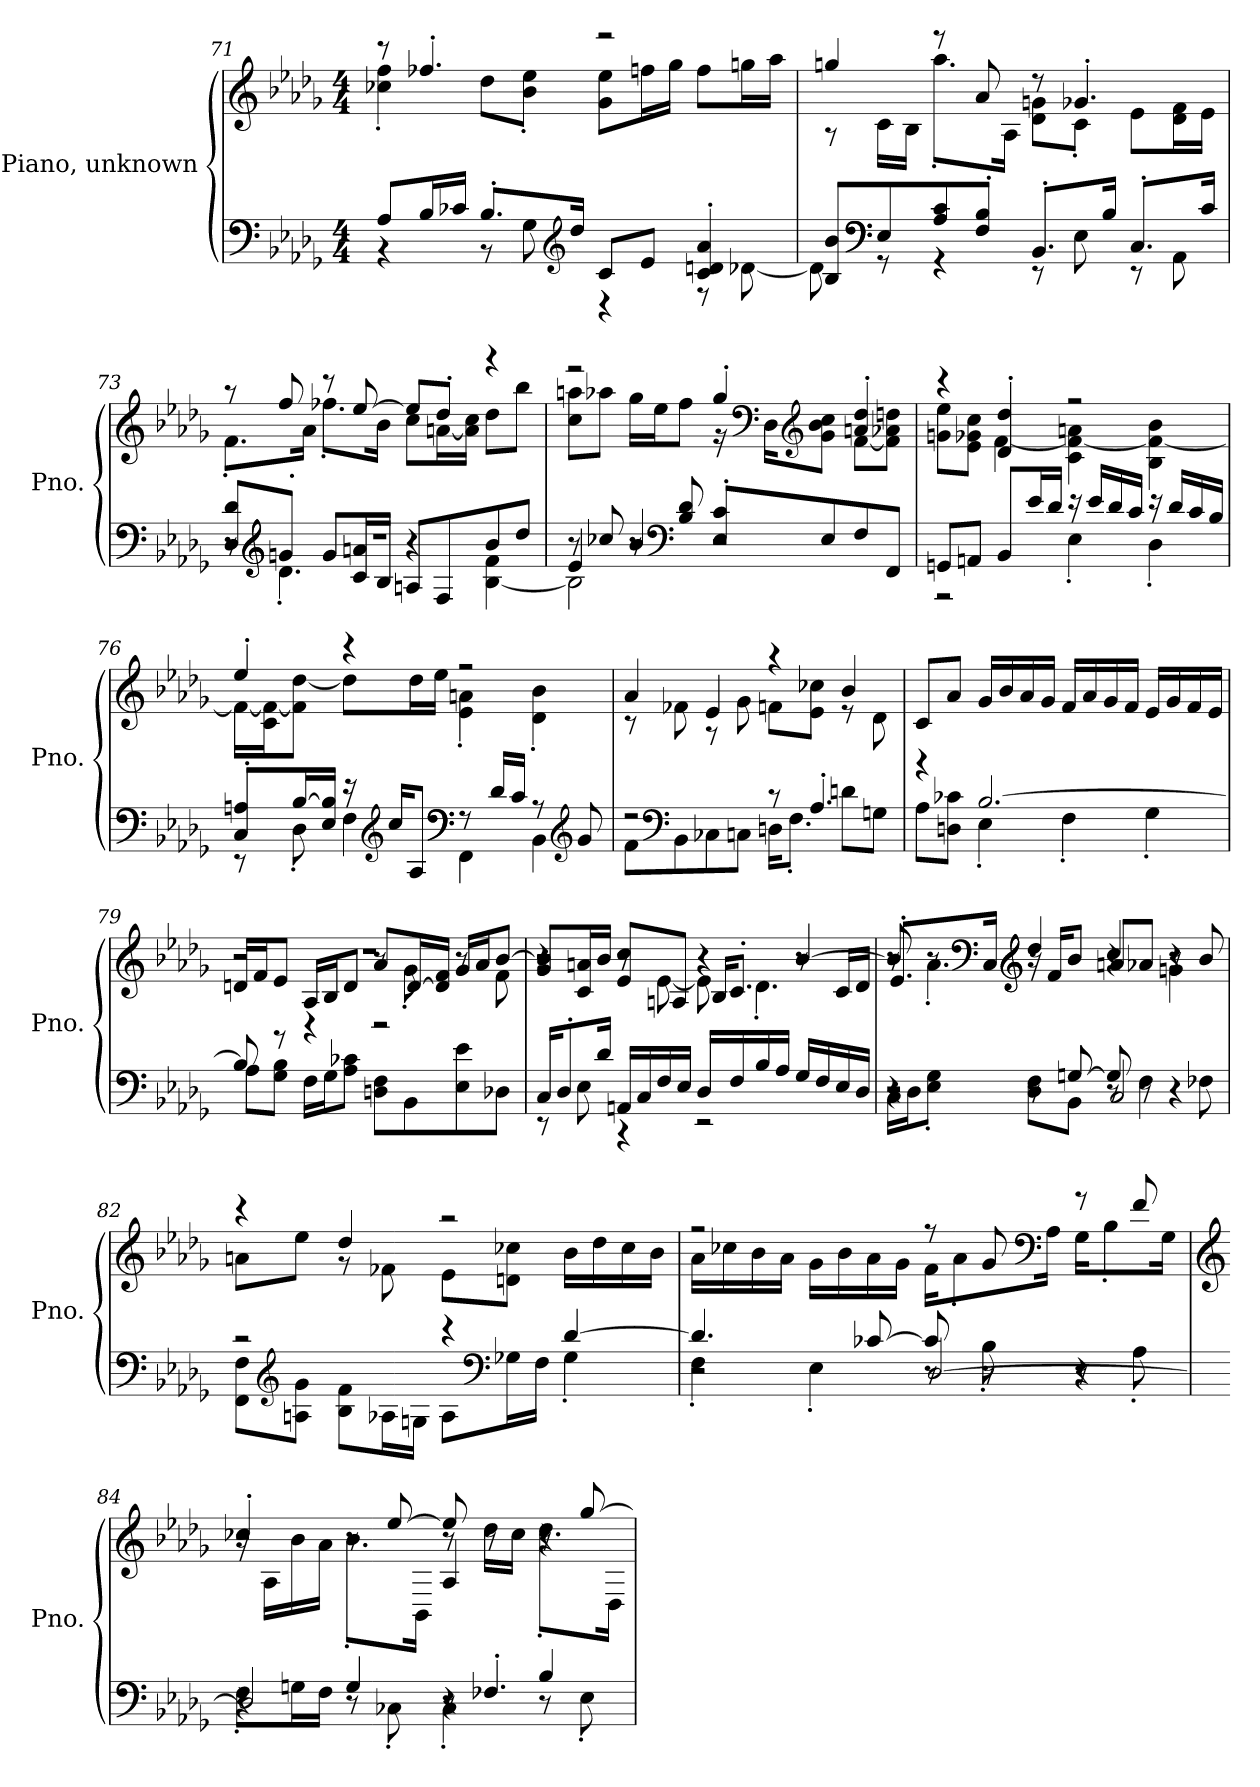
**kern	**kern
*part1	*part1
*staff2	*staff1
*I"Piano, unknown	*
*I'Pno.	*
*clefF4	*clefG2
*k[b-e-a-d-g-]	*k[b-e-a-d-g-]
*M4/4	*M4/4
=71	=71
*^	*^
8A-/L	4r	8r	4cc-X\' 4ff\'
16B-/L	.	4.ff-X'/	.
16c-X/JJ	.	.	.
8.B-'/L	8r	.	8dd-\L
.	8G-\	.	8b-\' 8ee-\'J
*clefG2	*	*	*
16dd-/Jk	.	.	.
8c-/L	4r	2r	8g-\ 8ee-\L
8e-/J	.	.	16ffn\L
.	.	.	16gg-\JJ
4c-/' 4dn/' 4a-/'	8r	.	8ff\L
.	[8d-X\	.	16ggn\L
.	.	.	16aa-\JJ
!!LO:LB:g=z	!!
=72	=72	=72	=72
8B-/ 8b-/L	8d-\]	4ggn/	8r
*clefF4	*	*	*
8E-/	8r	.	16c\LL
.	.	.	16B-\JJ
8A-/ 8c/	4r	8r	8.aa-'\L
8F/' 8B-/'J	.	8a-/	.
.	.	.	16A-\Jk
8.BB-'/L	8r	8r	8d-\ 8gn\L
.	8E-\	4.g-X'/	8c'\J
16B-/Jk	.	.	.
8.C'/L	8r	.	8e-\L
.	8AA-\	.	16d-\ 16f\L
16c/Jk	.	.	16e-\JJ
=73	=73	=73	=73
*	*^	*	*
1r	8r	8D-/ 8d-/L	8r	8.f'\L
*clefG2	*	*	*	*
.	4.d-'\	8gn'/J	8ff/	.
.	.	.	.	16a-\Jk
.	.	8g/L	8r	8.ff-X'\L
.	.	16c/ 16an/L	[8ee-/	.
.	.	16B-/JJ	.	16b-\Jk
.	4r	8An/L	8ee-/L]	8cc\L
.	.	8F/	8dd-'/J	[16an\L
.	.	.	.	16a\] 16cc\JJ
.	[4B-\ 4f\	8b-/	4r	8dd-\L
.	.	8dd-/J	.	8bb-\J
!!LO:PB:g=z	!!
=74	=74	=74	=74	=74
4e-/	2B-\]	8r	2r	8cc\ 8aan\L
.	.	8cc-X/	.	8aa-X\J
4b-/	.	8r	.	16gg-\LL
.	.	.	.	16ee-\J
*clefF4	*	*	*	*
.	.	8B-/ 8d-/	.	8ff\J
2r	2r	8E-/' 8c/'L	4gg-'/	16r
*	*	*	*clefF4	*
.	.	.	.	16D-\KL
*	*	*	*clefG2	*
.	.	8E-/	.	8g-\ 8b-\ 8cc\J
.	.	8F/	4an/' 4dd-/'	[8f\L
.	.	8FF/J	.	8f\] 8a-X\ 8ddn\J
*	*v	*v	*	*
=75	=75	=75	=75
8GGn/L	2r	4r	8gn\ 8ee-\L
8AAn/J	.	.	8e-\ 8g-X\ 8cc\J
8BB-/L	.	4d-/' 4dd-/'	[4f\
16e-/L	.	.	.
16d-/JJ	.	.	.
16r	4E-'\	2r	4c\ 4f\_ 4an\
16e-/LL	.	.	.
16d-/	.	.	.
16c/JJ	.	.	.
16r	4D-'\	.	4B-\ 4f\_ 4b-\
16d-/LL	.	.	.
16c/	.	.	.
16B-/JJ	.	.	.
!!LO:LB:g=z	!!
=76	=76	=76	=76
8C/' 8An/'L	8r	4ee-'/	16f\LL_
.	.	.	16c\ 16f\_J
[16B-/L	8D-'\	.	8f\] [8dd-\J
16E-/ 16B-/]JJ	.	.	.
16r	4F\	4r	8dd-\L]
*clefG2	*	*	*
16cc/KL	.	.	.
8A/J	.	.	16dd-\L
.	.	.	16ee-\JJ
*clefF4	*	*	*
8r	4FF\	2r	4e-\' 4an\'
16d-/LL	.	.	.
16c/JJ	.	.	.
8r	4BB-\	.	4d-\' 4b-\'
*clefG2	*	*	*
8g-/	.	.	.
=77	=77	=77	=77
2r	8f\L	4a-/	8r
*clefF4	*	*	*
.	8BB-\	.	8f-X\
.	8C-X\	4e-/	8r
.	8Cn\J	.	8g-\
8r	16Dn\KL	4r	8fn\L
.	8.F'\J	.	.
4.A-'/	.	.	8e-\ 8cc-X\J
.	8dn\L	4b-/	8r
.	8Gn\J	.	8d-\
*	*	*v	*v
!!LO:LB:g=z
=78	=78	=78
4r	8A-\L	8c/L
.	8Dn\ 8c-X\J	8a-/J
[2.B-/	4E-'\	16g-/LL
.	.	16b-/
.	.	16a-/
.	.	16g-/JJ
.	4F'\	16f/LL
.	.	16a-/
.	.	16g-/
.	.	16f/JJ
.	4G-'\	16e-/LL
.	.	16g-/
.	.	16f/
.	.	16e-/JJ
=79	=79	=79
*	*	*^
*	*	*	*^
8B-/]	8A-\L	1r	2r	16dn/LL
.	.	.	.	16f/J
8r	8G-\ 8B-\J	.	.	8e-/J
4r	16F\LL	.	.	16A-/LL
.	16G-\J	.	.	16B-/J
.	8A-\ 8c-X\J	.	.	8d/J
2r	8Dn\ 8F\L	.	8r	8a-/L
.	8BB-\	.	8g-'\	[16d/L
.	.	.	.	16d/] 16f/JJ
.	8E-\ 8e-\	.	8r	16g-/LL
.	.	.	.	16a-/J
.	8D-X\J	.	8f\	[8b-/J
!!LO:LB:g=z	!!	!!
=80	=80	=80	=80	=80
16C/KL	8r	2r	4r	8g-/ 8b-/]L
8D-'/	.	.	.	.
.	8E-\	.	.	16c/ 16an/L
16d-/Jk	.	.	.	16b-/JJ
16AAn/LL	4r	.	8r	8e-/ 8cc/L
16C/	.	.	.	.
16F/	.	.	[8e-\	8An/J
16E-/JJ	.	.	.	.
16D-/LL	2r	4r	8e-\]	16B-/KL
16F/	.	.	.	8.c'/J
16B-/	.	.	4.d-'\	.
16A-/JJ	.	.	.	.
16G-/LL	.	[4b-/	.	8r
16F/	.	.	.	.
16E-/	.	.	.	16c/LL
16D-/JJ	.	.	.	16d-/JJ
=81	=81	=81	=81	=81
*	*^	*	*	*
4r	16C\LL	2r	8b-/]	8r	8.e-'/L
.	16D-\J	.	.	.	.
.	8E-\' 8G-\'J	.	8r	4.a-'\	.
*	*	*	*clefF4	*	*
.	.	.	.	.	16C/Jk
*	*	*	*clefG2	*	*
8r	8D-\ 8F\L	.	4dd-/	.	16r
.	.	.	.	.	16f/KL
[8Gn/	8BB-\J	.	.	.	8b-/J
8G/]	8r	2C/	4cc/	4r	8an/L
8r	4F\	.	.	.	8a-X/J
4r	.	.	4r	4gn\	8r
.	8F-X\	.	.	.	8b-/
*	*v	*v	*	*	*
*	*	*	*v	*v
!!LO:LB:g=z
=82	=82	=82	=82
2r	8FF\ 8F\L	4r	8an\L
*clefG2	*	*	*
.	8An\ 8g-\J	.	8ee-\J
.	8B-\ 8f\L	4dd-/	8r
.	16A-X\L	.	8f-X\
.	16Gn\JJ	.	.
4r	8A-\L	2r	8e-\L
*clefF4	*	*	*
.	16G-X\L	.	8dn\ 8cc-X\J
.	16F\JJ	.	.
[4d-/	4G-'\	.	16b-\LL
.	.	.	16dd-\
.	.	.	16cc-\
.	.	.	16b-\JJ
=83	=83	=83	=83
*	*^	*	*
4.d-/]	4F'\	2r	2r	16a-\LL
.	.	.	.	16cc-X\
.	.	.	.	16b-\
.	.	.	.	16a-\JJ
.	4E-'\	.	.	16g-\LL
.	.	.	.	16b-\
[8c-X/	.	.	.	16a-\
.	.	.	.	16g-\JJ
8c-/]	8r	[2D-/	8r	16f\KL
.	.	.	.	8a-'\
8r	8B-'\	.	8g-/	.
*	*	*	*clefF4	*
.	.	.	.	16A-\Jk
4r	8r	.	8r	16G-\KL
.	.	.	.	8B-'\
.	8A-'\	.	8f/	.
.	.	.	.	16G-\Jk
*	*	*	*v	*v
!!LO:LB:g=z
=84	=84	=84	=84
*	*	*	*clefG2
*	*	*	*^
*	*	*	*	*^
4r	8F'\L	2D-/]	4cc-X'/	16r	2r
.	.	.	.	16A-\LL	.
.	16Gn\L	.	.	16b-\	.
.	16F\JJ	.	.	16a-\JJ	.
4G/	8r	.	8r	8.b-'\L	.
.	8C-X'\	.	[8ee-/	.	.
.	.	.	.	16BB-\Jk	.
8r	4C-'\	4r	8ee-/]	8r	4A-/
4.F-X'/	.	.	8r	16dd-\LL	.
.	.	.	.	16cc-\JJ	.
.	8r	4B-/	8r	8.dd-'\L	4r
.	8E-'\	.	[8gg-/	.	.
.	.	.	.	16D-\Jk	.
*v	*v	*v	*	*	*
*	*v	*v	*v
=	=
*-	*-
